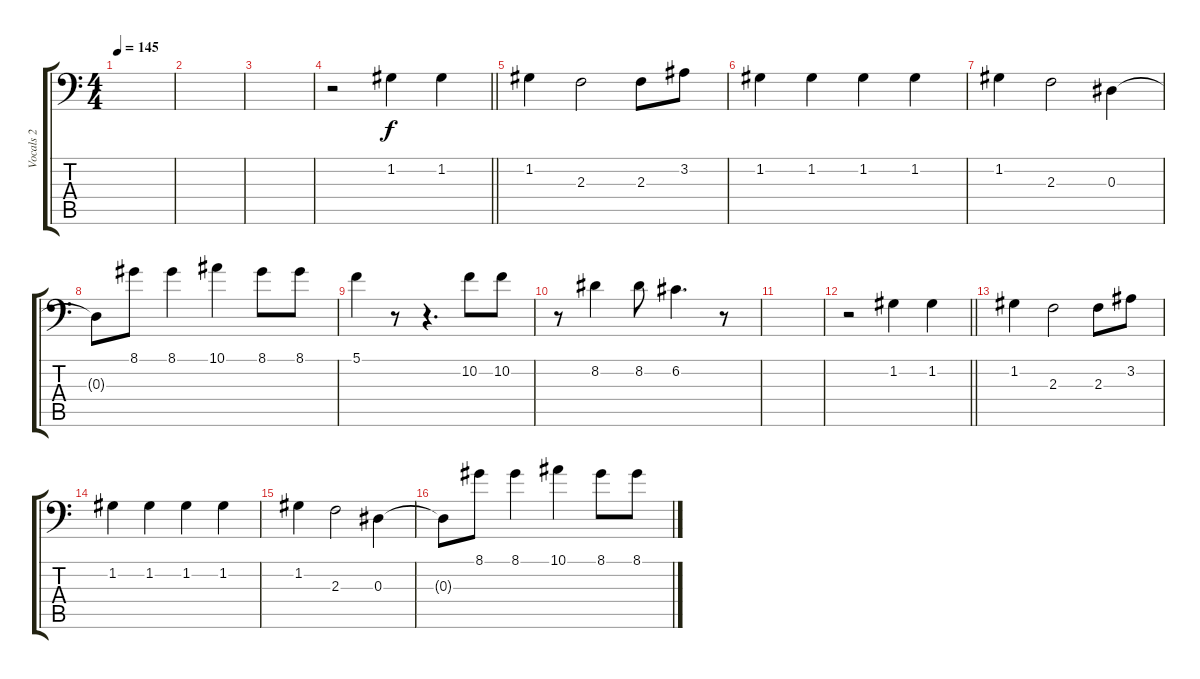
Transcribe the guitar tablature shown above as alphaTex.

\track ("Vocals 2" "Vocals 2") {instrument lead2sawtooth}
\staff {score tabs}
\tuning (C4 G3 Eb3 Bb2 F2 Bb1) {hide}
\ts (4 4)
\tempo 145
\clef f4
\ks c
|
|
|
\barLineRight lightlight
r.2 1.2.4 1.2.4 |
\section ("" "")
1.2.4 2.3.2 2.3.8 3.2.8 |
1.2.4 1.2.4 1.2.4 1.2.4 |
1.2.4 2.3.2 0.3.4 |
0.3{t}.8 8.1.8 8.1.4 10.1.4 8.1.8 8.1.8 |
5.1.4 r.8 r.4{d} 10.2.8 10.2.8 |
r.8 8.2.4 8.2.8 6.2.4{d} r.8 |
|
\barLineRight lightlight
r.2 1.2.4 1.2.4 |
1.2.4 2.3.2 2.3.8 3.2.8 |
1.2.4 1.2.4 1.2.4 1.2.4 |
1.2.4 2.3.2 0.3.4 |
0.3{t}.8 8.1.8 8.1.4 10.1.4 8.1.8 8.1.8
